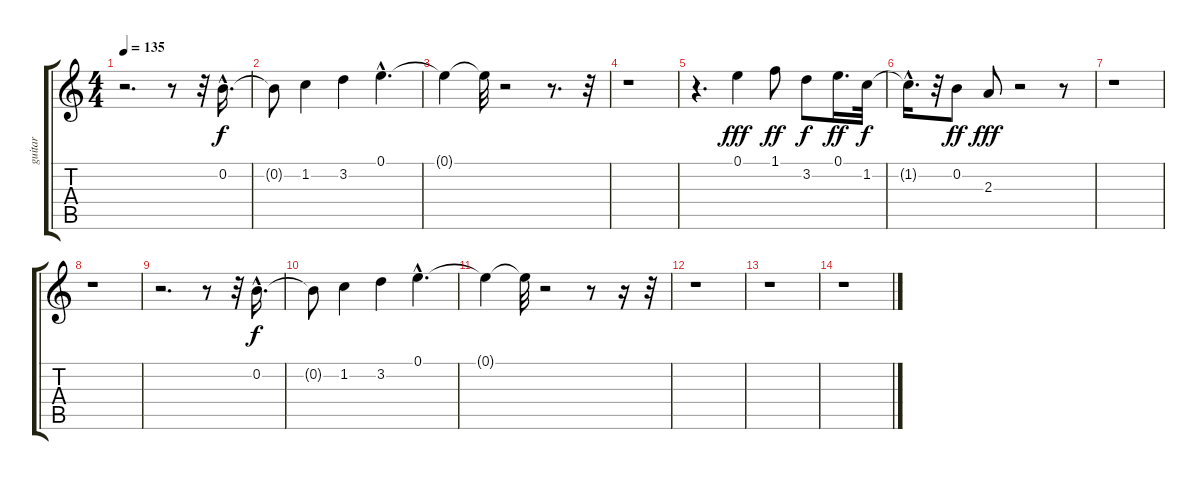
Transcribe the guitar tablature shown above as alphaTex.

\track ("guitar" "guitar") {instrument overdrivenguitar}
\staff {score tabs}
\tuning (E4 B3 G3 D3 A2 E2) {hide}
\ts (4 4)
\tempo 135
\clef g2
\ks c
r.2{d dy fff} r.8 r.32 0.2{hac}.16{d dy f instrument overdrivenguitar} |
0.2{t}.8 1.2.4 3.2.4 0.1{hac}.4{d} |
0.1{t}.4 0.1{t}.32 r.2 r.8{d} r.32 |
r.1 |
r.4{d} 0.1.4{dy fff} 1.1.8{dy ff} 3.2.8{dy f} 0.1.16{d dy ff} 1.2.32{dy f} |
1.2{hac t}.16{d} r.32 0.2.8{dy ff} 2.3.8{dy fff} r.2 r.8 |
r.1 |
r.1 |
r.2{d} r.8 r.32 0.2{hac}.16{d dy f instrument overdrivenguitar} |
0.2{t}.8 1.2.4 3.2.4 0.1{hac}.4{d} |
0.1{t}.4 0.1{t}.32 r.2 r.8 r.16 r.32 |
r.1 |
r.1 |
r.1
